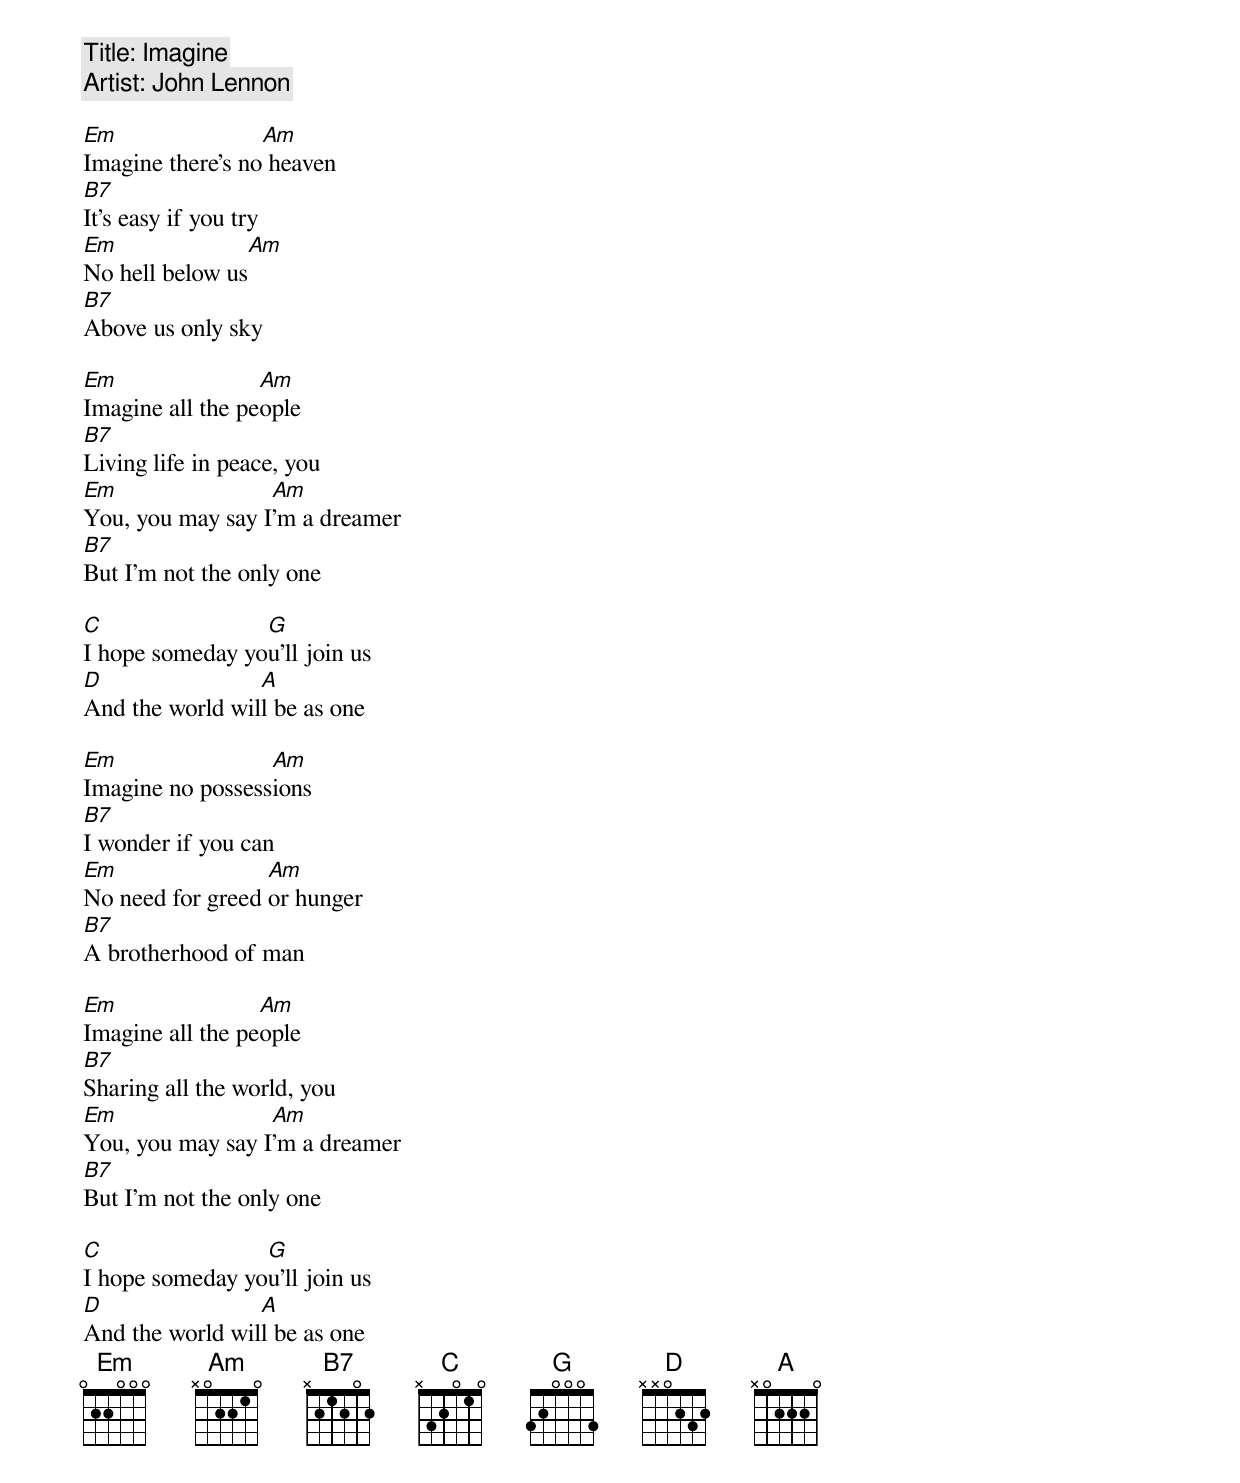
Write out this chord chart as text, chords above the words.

[Title: Imagine]
[Artist: John Lennon]

Em                Am
Imagine there's no heaven
B7
It's easy if you try
Em                Am
No hell below us
B7
Above us only sky

Em                Am
Imagine all the people
B7
Living life in peace, you
Em                Am
You, you may say I'm a dreamer
B7
But I'm not the only one

C                G
I hope someday you'll join us
D                A
And the world will be as one

Em                Am
Imagine no possessions
B7
I wonder if you can
Em                Am
No need for greed or hunger
B7
A brotherhood of man

Em                Am
Imagine all the people
B7
Sharing all the world, you
Em                Am
You, you may say I'm a dreamer
B7
But I'm not the only one

C                G
I hope someday you'll join us
D                A
And the world will be as one
